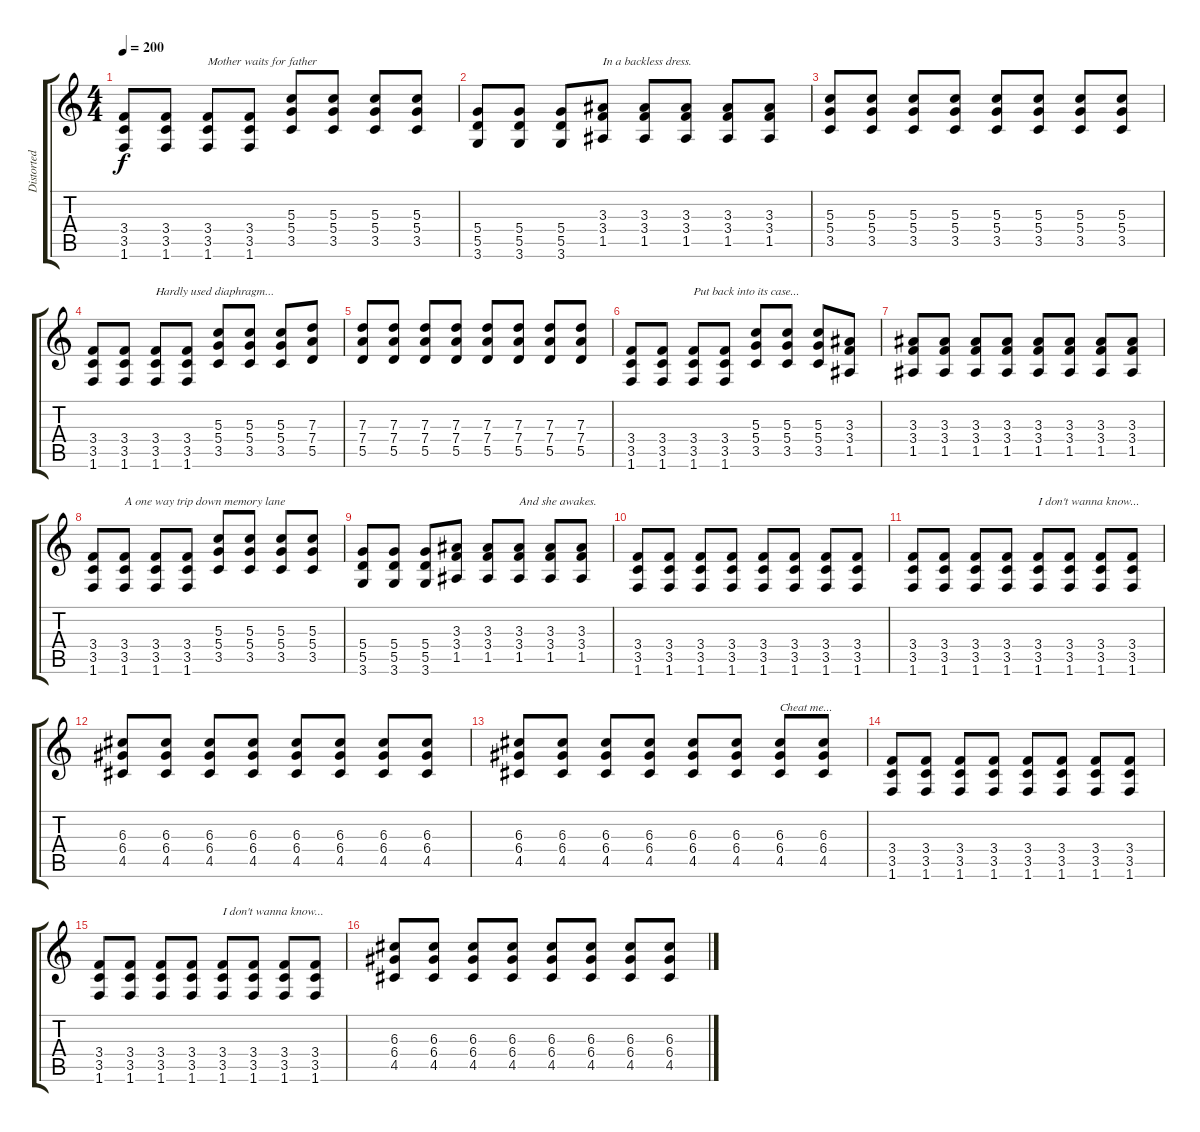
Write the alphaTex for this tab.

\track ("Distorted Guitar" "Distorted ") {instrument overdrivenguitar}
\staff {score tabs}
\tuning (E4 B3 G3 D3 A2 E2) {hide}
\ts (4 4)
\tempo 200
\clef g2
\ks c
(3.4 3.5 1.6).8{dy f} (3.4 3.5 1.6).8 (3.4 3.5 1.6).8{txt "Mother waits for father"} (3.4 3.5 1.6).8 (5.3 5.4 3.5).8 (5.3 5.4 3.5).8 (5.3 5.4 3.5).8 (5.3 5.4 3.5).8 |
(5.4 5.5 3.6).8 (5.4 5.5 3.6).8 (5.4 5.5 3.6).8 (3.3 3.4 1.5).8{txt "In a backless dress."} (3.3 3.4 1.5).8 (3.3 3.4 1.5).8 (3.3 3.4 1.5).8 (3.3 3.4 1.5).8 |
(5.3 5.4 3.5).8 (5.3 5.4 3.5).8 (5.3 5.4 3.5).8 (5.3 5.4 3.5).8 (5.3 5.4 3.5).8 (5.3 5.4 3.5).8 (5.3 5.4 3.5).8 (5.3 5.4 3.5).8 |
(3.4 3.5 1.6).8 (3.4 3.5 1.6).8 (3.4 3.5 1.6).8{txt "Hardly used diaphragm..."} (3.4 3.5 1.6).8 (5.3 5.4 3.5).8 (5.3 5.4 3.5).8 (5.3 5.4 3.5).8 (7.3 7.4 5.5).8 |
(7.3 7.4 5.5).8 (7.3 7.4 5.5).8 (7.3 7.4 5.5).8 (7.3 7.4 5.5).8 (7.3 7.4 5.5).8 (7.3 7.4 5.5).8 (7.3 7.4 5.5).8 (7.3 7.4 5.5).8 |
(3.4 3.5 1.6).8 (3.4 3.5 1.6).8 (3.4 3.5 1.6).8{txt "Put back into its case..."} (3.4 3.5 1.6).8 (5.3 5.4 3.5).8 (5.3 5.4 3.5).8 (5.3 5.4 3.5).8 (3.3 3.4 1.5).8 |
(3.3 3.4 1.5).8 (3.3 3.4 1.5).8 (3.3 3.4 1.5).8 (3.3 3.4 1.5).8 (3.3 3.4 1.5).8 (3.3 3.4 1.5).8 (3.3 3.4 1.5).8 (3.3 3.4 1.5).8 |
(3.4 3.5 1.6).8 (3.4 3.5 1.6).8{txt "A one way trip down memory lane"} (3.4 3.5 1.6).8 (3.4 3.5 1.6).8 (5.3 5.4 3.5).8 (5.3 5.4 3.5).8 (5.3 5.4 3.5).8 (5.3 5.4 3.5).8 |
(5.4 5.5 3.6).8 (5.4 5.5 3.6).8 (5.4 5.5 3.6).8 (3.3 3.4 1.5).8 (3.3 3.4 1.5).8 (3.3 3.4 1.5).8{txt "And she awakes."} (3.3 3.4 1.5).8 (3.3 3.4 1.5).8 |
(3.4 3.5 1.6).8 (3.4 3.5 1.6).8 (3.4 3.5 1.6).8 (3.4 3.5 1.6).8 (3.4 3.5 1.6).8 (3.4 3.5 1.6).8 (3.4 3.5 1.6).8 (3.4 3.5 1.6).8 |
(3.4 3.5 1.6).8 (3.4 3.5 1.6).8 (3.4 3.5 1.6).8 (3.4 3.5 1.6).8 (3.4 3.5 1.6).8{txt "I don't wanna know..."} (3.4 3.5 1.6).8 (3.4 3.5 1.6).8 (3.4 3.5 1.6).8 |
(6.3 6.4 4.5).8 (6.3 6.4 4.5).8 (6.3 6.4 4.5).8 (6.3 6.4 4.5).8 (6.3 6.4 4.5).8 (6.3 6.4 4.5).8 (6.3 6.4 4.5).8 (6.3 6.4 4.5).8 |
(6.3 6.4 4.5).8 (6.3 6.4 4.5).8 (6.3 6.4 4.5).8 (6.3 6.4 4.5).8 (6.3 6.4 4.5).8 (6.3 6.4 4.5).8 (6.3 6.4 4.5).8{txt "Cheat me..."} (6.3 6.4 4.5).8 |
(3.4 3.5 1.6).8 (3.4 3.5 1.6).8 (3.4 3.5 1.6).8 (3.4 3.5 1.6).8 (3.4 3.5 1.6).8 (3.4 3.5 1.6).8 (3.4 3.5 1.6).8 (3.4 3.5 1.6).8 |
(3.4 3.5 1.6).8 (3.4 3.5 1.6).8 (3.4 3.5 1.6).8 (3.4 3.5 1.6).8 (3.4 3.5 1.6).8{txt "I don't wanna know..."} (3.4 3.5 1.6).8 (3.4 3.5 1.6).8 (3.4 3.5 1.6).8 |
(6.3 6.4 4.5).8 (6.3 6.4 4.5).8 (6.3 6.4 4.5).8 (6.3 6.4 4.5).8 (6.3 6.4 4.5).8 (6.3 6.4 4.5).8 (6.3 6.4 4.5).8 (6.3 6.4 4.5).8
